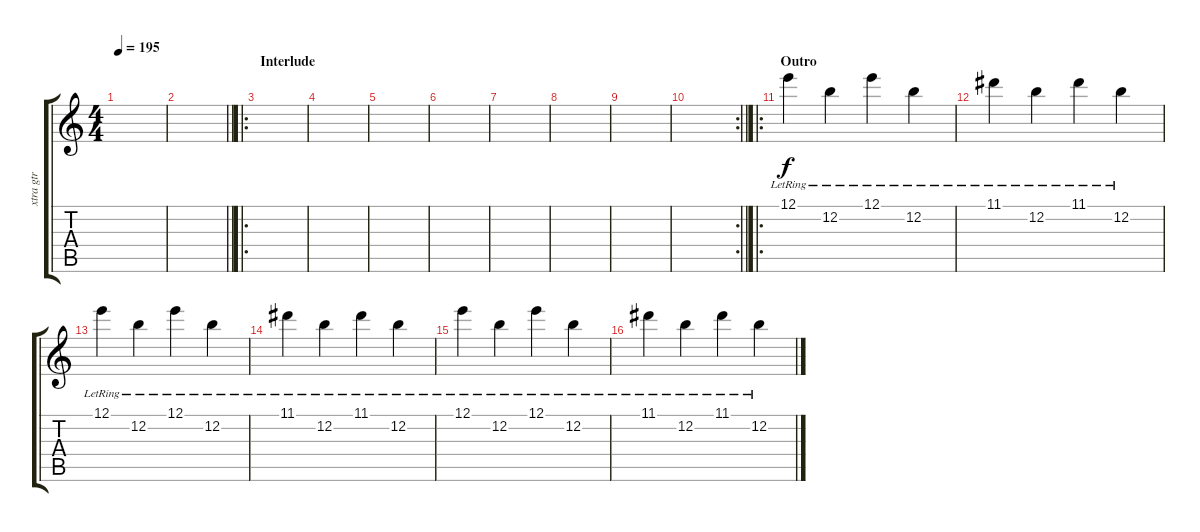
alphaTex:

\track ("xtra gtr" "xtra gtr") {instrument distortionguitar}
\staff {score tabs}
\tuning (E4 B3 G3 D3 A2 E2) {hide}
\ts (4 4)
\tempo 195
\clef g2
\ks c
|
\barLineRight lightlight
|
\ro
\section ("" "Interlude")
|
|
|
|
|
|
|
\rc 2
\barLineRight lightlight
|
\ro
\section ("" "Outro")
12.1{lr}.4 12.2{lr}.4 12.1{lr}.4 12.2{lr}.4 |
11.1{lr}.4 12.2{lr}.4 11.1{lr}.4 12.2{lr}.4 |
12.1{lr}.4 12.2{lr}.4 12.1{lr}.4 12.2{lr}.4 |
11.1{lr}.4 12.2{lr}.4 11.1{lr}.4 12.2{lr}.4 |
12.1{lr}.4 12.2{lr}.4 12.1{lr}.4 12.2{lr}.4 |
11.1{lr}.4 12.2{lr}.4 11.1{lr}.4 12.2{lr}.4
